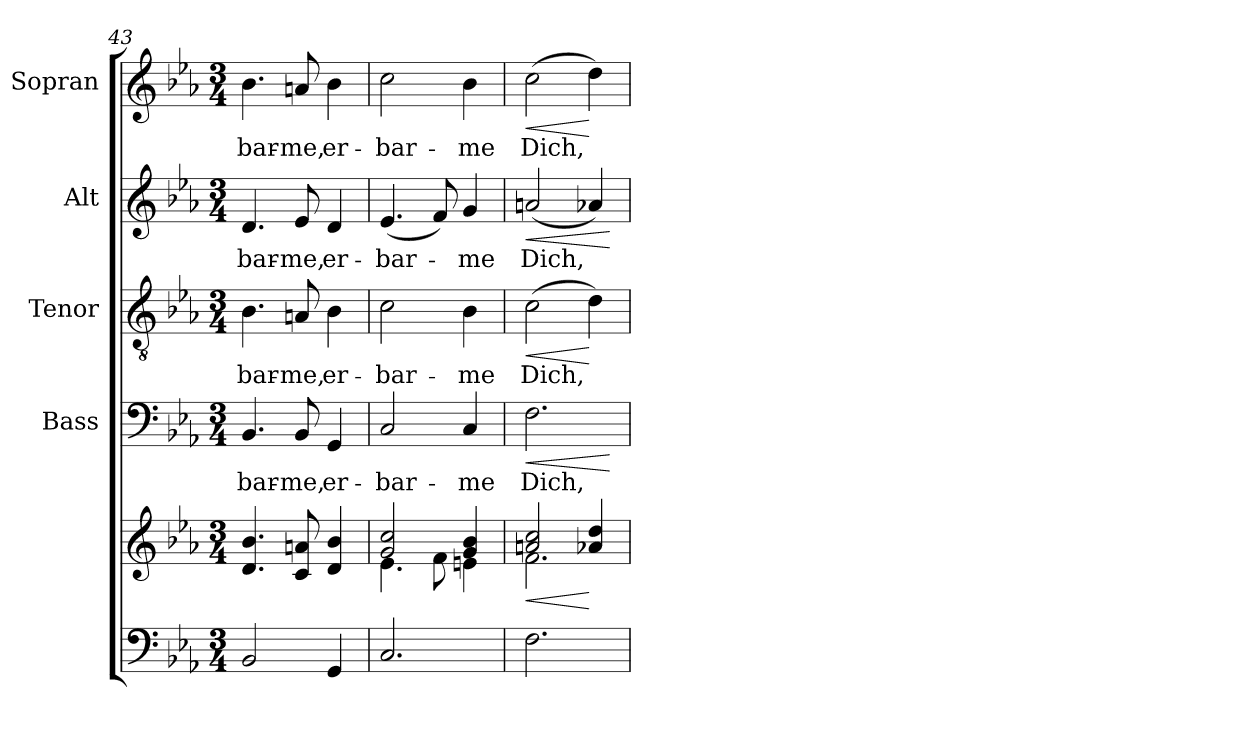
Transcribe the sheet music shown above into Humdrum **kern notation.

**kern	**kern	**dynam	**kern	**text	**dynam	**kern	**text	**dynam	**kern	**text	**dynam	**kern	**text	**dynam
*part5	*part5	*part5	*part4	*part4	*part4	*part3	*part3	*part3	*part2	*part2	*part2	*part1	*part1	*part1
*staff6	*staff5	*staff5/6	*staff4	*staff4	*staff4	*staff3	*staff3	*staff3	*staff2	*staff2	*staff2	*staff1	*staff1	*staff1
*	*	*	*I"Bass	*	*	*I"Tenor	*	*	*I"Alt	*	*	*I"Sopran	*	*
*	*	*	*I'B.	*	*	*I'T.	*	*	*I'A.	*	*	*I'S.	*	*
*clefF4	*clefG2	*	*clefF4	*	*	*clefGv2	*	*	*clefG2	*	*	*clefG2	*	*
*k[b-e-a-]	*k[b-e-a-]	*	*k[b-e-a-]	*	*	*k[b-e-a-]	*	*	*k[b-e-a-]	*	*	*k[b-e-a-]	*	*
*E-:	*E-:	*	*E-:	*	*	*E-:	*	*	*E-:	*	*	*E-:	*	*
*M3/4	*M3/4	*	*M3/4	*	*	*M3/4	*	*	*M3/4	*	*	*M3/4	*	*
=43	=43	=43	=43	=43	=43	=43	=43	=43	=43	=43	=43	=43	=43	=43
!	!	!	!	!LO:LY:b	!	!	!LO:LY:b	!	!	!LO:LY:b	!	!	!LO:LY:b	!
2BB-/	4.d/ 4.b-/	.	4.BB-/	-bar-	.	4.B-\	-bar-	.	4.d/	-bar-	.	4.b-\	-bar-	.
!	!	!	!	!LO:LY:b	!	!	!LO:LY:b	!	!	!LO:LY:b	!	!	!LO:LY:b	!
.	8c/ 8an/	.	8BB-/	-me,	.	8An/	-me,	.	8e-/	-me,	.	8an/	-me,	.
!	!	!	!	!LO:LY:b	!	!	!LO:LY:b	!	!	!LO:LY:b	!	!	!LO:LY:b	!
4GG/	4d/ 4b-/	.	4GG/	er-	.	4B-\	er-	.	4d/	er-	.	4b-\	er-	.
=44	=44	=44	=44	=44	=44	=44	=44	=44	=44	=44	=44	=44	=44	=44
*	*^	*	*	*	*	*	*	*	*	*	*	*	*	*
!	!	!	!	!	!LO:LY:b	!	!	!LO:LY:b	!	!	!LO:LY:b	!	!	!LO:LY:b	!
2.C/	2g/ 2cc/	4.e-\	.	2C/	-bar-	.	2c\	-bar-	.	(<4.e-/	-bar-	.	2cc\	-bar-	.
.	.	8f\	.	.	.	.	.	.	.	8f/)	.	.	.	.	.
!	!	!	!	!	!LO:LY:b	!	!	!LO:LY:b	!	!	!LO:LY:b	!	!	!LO:LY:b	!
.	4g/ 4b-/	4en\	.	4C/	-me	.	4B-\	-me	.	4g/	-me	.	4b-\	-me	.
=45	=45	=45	=45	=45	=45	=45	=45	=45	=45	=45	=45	=45	=45	=45	=45
!	!	!	!LO:HP:b	!	!LO:LY:b	!LO:HP:b	!	!LO:LY:b	!LO:HP:b	!	!LO:LY:b	!LO:HP:b	!	!LO:LY:b	!LO:HP:b
2.F\	2an/ 2cc/	2.f\	<	2.F\	Dich,	<	(>2c\	Dich,	<	(<2an/	Dich,	<	(>2cc\	Dich,	<
.	4a-X/ 4dd/	.	[	.	.	.	4d\)	.	[	4a-X/)	.	.	4dd\)	.	[
*	*v	*v	*	*	*	*	*	*	*	*	*	*	*	*	*
.	.	.	.	.	[	.	.	.	.	.	[	.	.	.
=	=	=	=	=	=	=	=	=	=	=	=	=	=	=
*-	*-	*-	*-	*-	*-	*-	*-	*-	*-	*-	*-	*-	*-	*-
